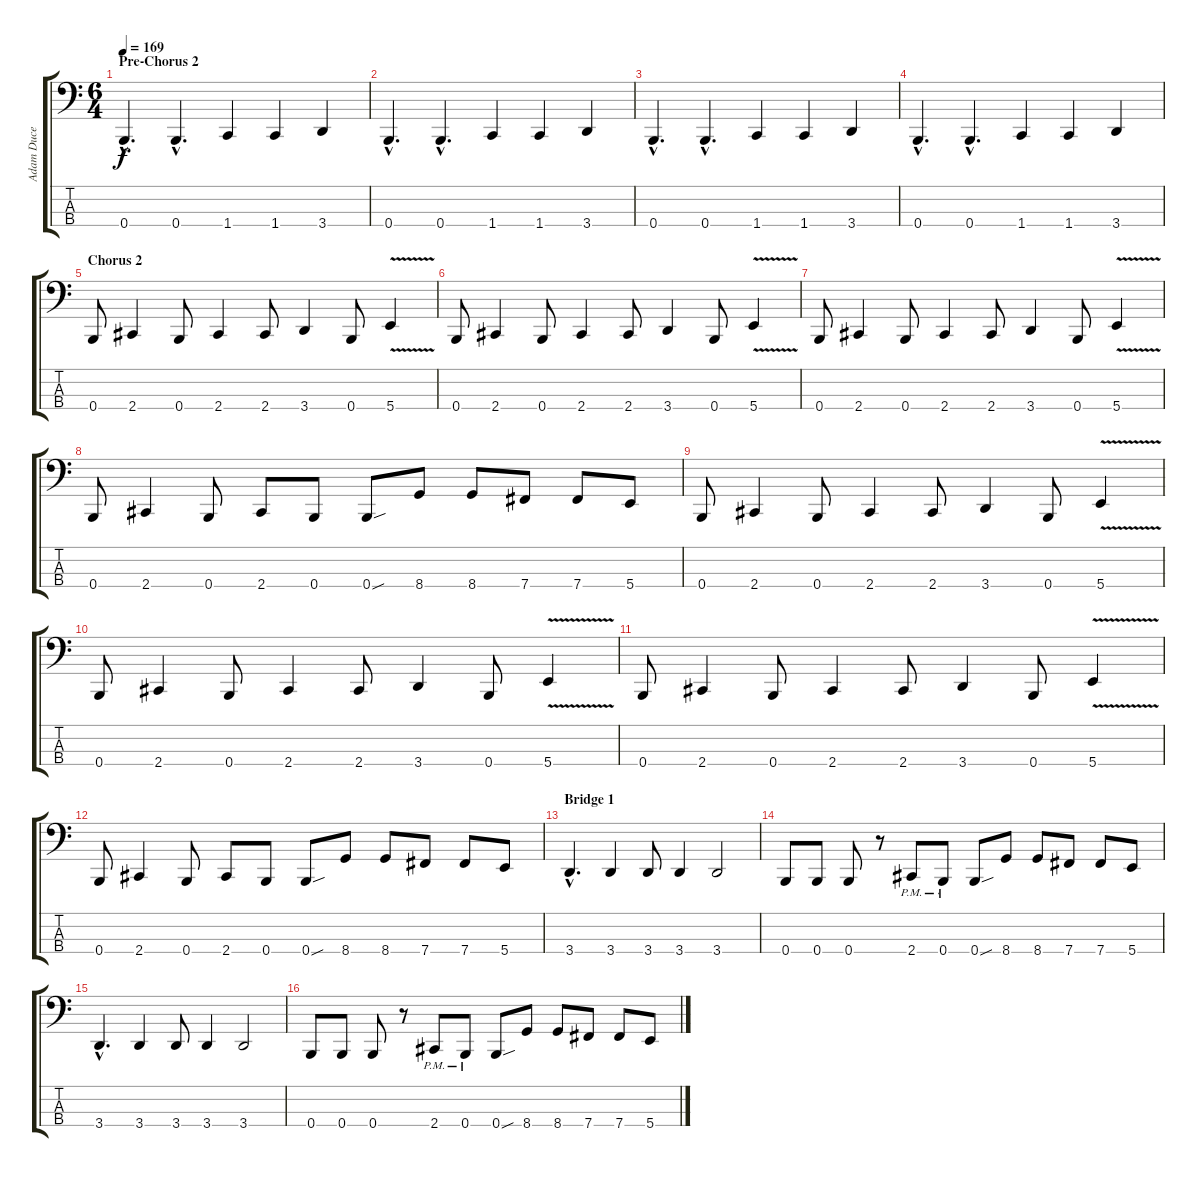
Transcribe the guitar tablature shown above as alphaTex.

\track ("Adam Duce" "Adam Duce") {instrument synthbass2}
\staff {score tabs}
\tuning (E2 B1 Gb1 B0) {hide}
\ts (6 4)
\section ("" "Pre-Chorus 2")
\tempo 169
\clef f4
\ks c
0.4{hac}.4{d dy f} 0.4{hac}.4{d} 1.4.4 1.4.4 3.4.4 |
0.4{hac}.4{d} 0.4{hac}.4{d} 1.4.4 1.4.4 3.4.4 |
0.4{hac}.4{d} 0.4{hac}.4{d} 1.4.4 1.4.4 3.4.4 |
0.4{hac}.4{d} 0.4{hac}.4{d} 1.4.4 1.4.4 3.4.4 |
\section ("" "Chorus 2")
0.4.8 2.4.4 0.4.8 2.4.4 2.4.8 3.4.4 0.4.8 5.4{v}.4 |
0.4.8 2.4.4 0.4.8 2.4.4 2.4.8 3.4.4 0.4.8 5.4{v}.4 |
0.4.8 2.4.4 0.4.8 2.4.4 2.4.8 3.4.4 0.4.8 5.4{v}.4 |
0.4.8 2.4.4 0.4.8 2.4.8 0.4.8 0.4{sou}.8 8.4.8 8.4.8 7.4.8 7.4.8 5.4.8 |
0.4.8 2.4.4 0.4.8 2.4.4 2.4.8 3.4.4 0.4.8 5.4{v}.4 |
0.4.8 2.4.4 0.4.8 2.4.4 2.4.8 3.4.4 0.4.8 5.4{v}.4 |
0.4.8 2.4.4 0.4.8 2.4.4 2.4.8 3.4.4 0.4.8 5.4{v}.4 |
0.4.8 2.4.4 0.4.8 2.4.8 0.4.8 0.4{sou}.8 8.4.8 8.4.8 7.4.8 7.4.8 5.4.8 |
\section ("" "Bridge 1")
3.4{hac}.4{d} 3.4.4 3.4.8 3.4.4 3.4.2 |
0.4.8 0.4.8 0.4.8 r.8 2.4{pm}.8 0.4{pm}.8 0.4{sou}.8 8.4.8 8.4.8 7.4.8 7.4.8 5.4.8 |
3.4{hac}.4{d} 3.4.4 3.4.8 3.4.4 3.4.2 |
0.4.8 0.4.8 0.4.8 r.8 2.4{pm}.8 0.4{pm}.8 0.4{sou}.8 8.4.8 8.4.8 7.4.8 7.4.8 5.4.8
